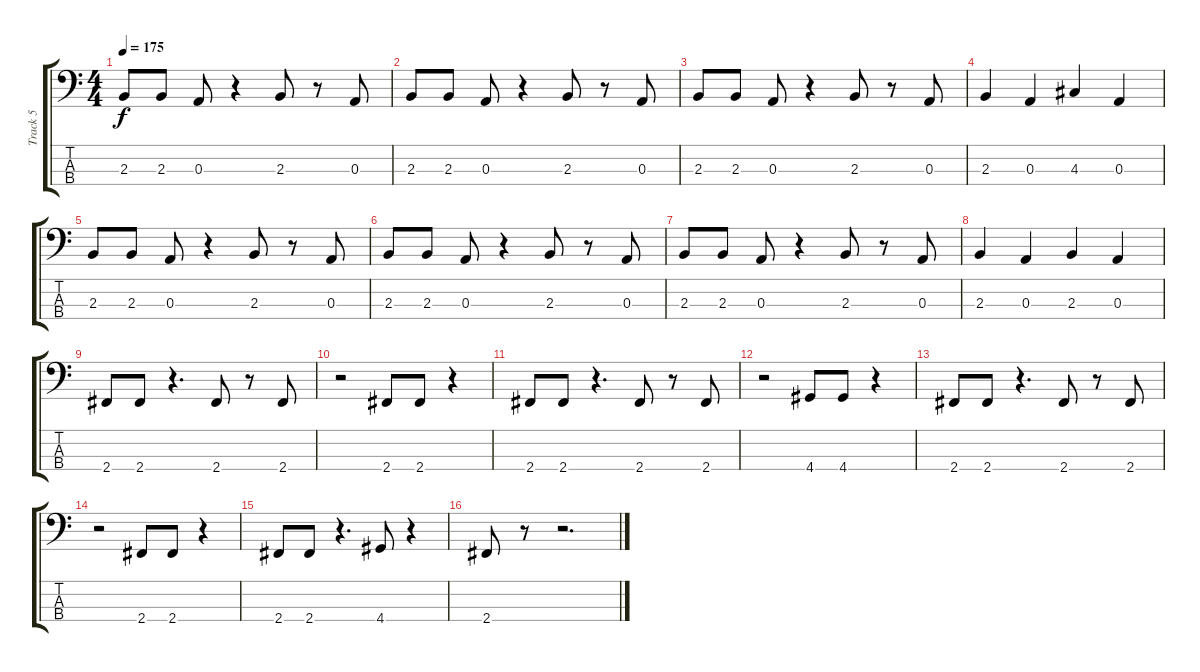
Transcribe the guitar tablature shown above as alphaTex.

\track ("Track 5" "Track 5") {instrument electricbasspick}
\staff {score tabs}
\tuning (G2 D2 A1 E1) {hide}
\ts (4 4)
\tempo 175
\clef f4
\ks c
2.3.8{dy f} 2.3.8 0.3.8 r.4 2.3.8 r.8 0.3.8 |
2.3.8 2.3.8 0.3.8 r.4 2.3.8 r.8 0.3.8 |
2.3.8 2.3.8 0.3.8 r.4 2.3.8 r.8 0.3.8 |
2.3.4 0.3.4 4.3.4 0.3.4 |
2.3.8 2.3.8 0.3.8 r.4 2.3.8 r.8 0.3.8 |
2.3.8 2.3.8 0.3.8 r.4 2.3.8 r.8 0.3.8 |
2.3.8 2.3.8 0.3.8 r.4 2.3.8 r.8 0.3.8 |
2.3.4 0.3.4 2.3.4 0.3.4 |
2.4.8 2.4.8 r.4{d} 2.4.8 r.8 2.4.8 |
r.2 2.4.8 2.4.8 r.4 |
2.4.8 2.4.8 r.4{d} 2.4.8 r.8 2.4.8 |
r.2 4.4.8 4.4.8 r.4 |
2.4.8 2.4.8 r.4{d} 2.4.8 r.8 2.4.8 |
r.2 2.4.8 2.4.8 r.4 |
2.4.8 2.4.8 r.4{d} 4.4.8 r.4 |
2.4.8 r.8 r.2{d}
